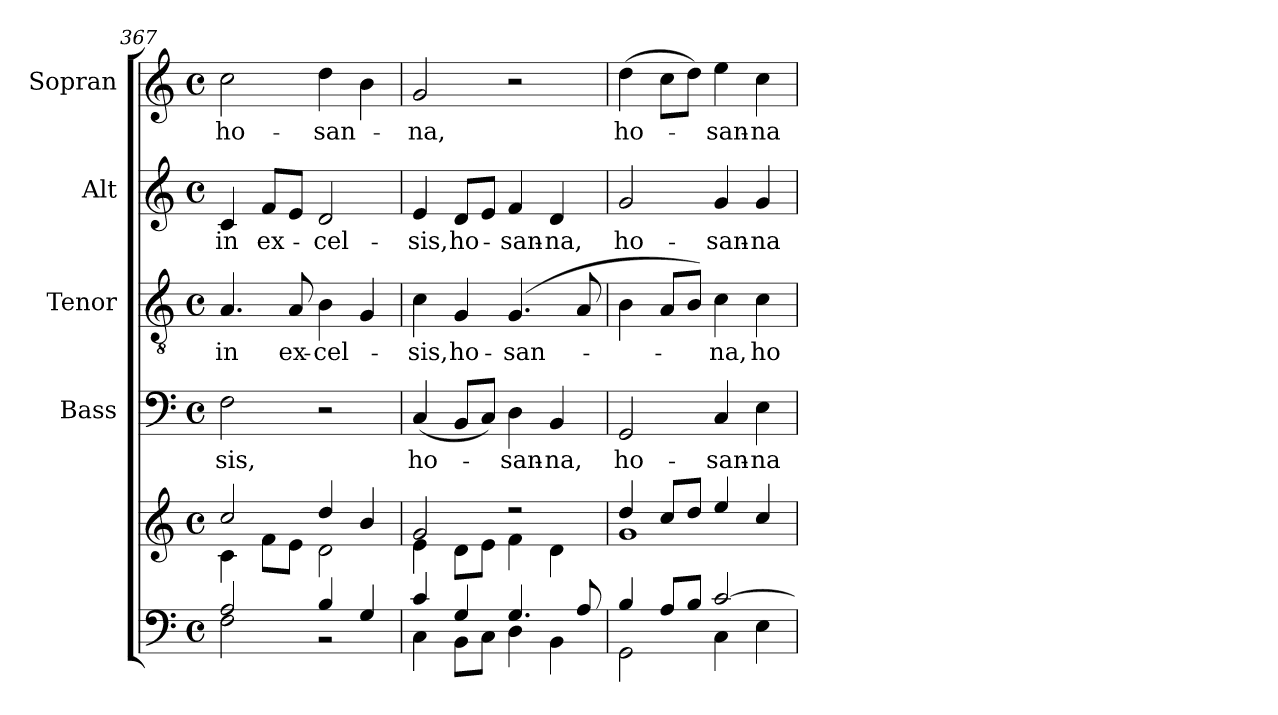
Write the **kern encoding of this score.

**kern	**kern	**kern	**text	**kern	**text	**kern	**text	**kern	**text
*part5	*part5	*part4	*part4	*part3	*part3	*part2	*part2	*part1	*part1
*staff6	*staff5	*staff4	*staff4	*staff3	*staff3	*staff2	*staff2	*staff1	*staff1
*	*	*I"Bass	*	*I"Tenor	*	*I"Alt	*	*I"Sopran	*
*	*	*I'B.	*	*I'T.	*	*I'A.	*	*I'S.	*
*clefF4	*clefG2	*clefF4	*	*clefGv2	*	*clefG2	*	*clefG2	*
*k[]	*k[]	*k[]	*	*k[]	*	*k[]	*	*k[]	*
*C:	*C:	*C:	*	*C:	*	*C:	*	*C:	*
*M4/4	*M4/4	*M4/4	*	*M4/4	*	*M4/4	*	*M4/4	*
*met(c)	*met(c)	*met(c)	*	*met(c)	*	*met(c)	*	*met(c)	*
=367	=367	=367	=367	=367	=367	=367	=367	=367	=367
*^	*^	*	*	*	*	*	*	*	*
!	!	!	!	!	!LO:LY:b	!	!LO:LY:b	!	!LO:LY:b	!	!LO:LY:b
2A/	2F\	2cc/	4c\	2F\	-sis,	4.A/	in	4c/	in	2cc\	ho-
!	!	!	!	!	!	!	!	!	!LO:LY:b	!	!
.	.	.	8f\L	.	.	.	.	8f/L	ex-	.	.
!	!	!	!	!	!	!	!LO:LY:b	!	!	!	!
.	.	.	8e\J	.	.	8A/	ex-	8e/J	.	.	.
!	!	!	!	!	!	!	!LO:LY:b	!	!LO:LY:b	!	!LO:LY:b
4B/	2rBB	4dd/	2d\	2r	.	4B\	-cel-	2d/	-cel-	4dd\	-san-
4G/	.	4b/	.	.	.	4G/	.	.	.	4b\	.
!!LO:PB:g=z
=368	=368	=368	=368	=368	=368	=368	=368	=368	=368	=368	=368
!	!	!	!	!	!LO:LY:b	!	!LO:LY:b	!	!LO:LY:b	!	!LO:LY:b
4c/	4C\	2g/	4e\	(<4C/	ho-	4c\	-sis,	4e/	-sis,	2g/	-na,
!	!	!	!	!	!	!	!LO:LY:b	!	!LO:LY:b	!	!
4G/	8BB\L	.	8d\L	8BB/L	.	4G/	ho-	8d/L	ho-	.	.
.	8C\J	.	8e\J	8C/J)	.	.	.	8e/J	.	.	.
!	!	!	!	!	!LO:LY:b	!	!LO:LY:b	!	!LO:LY:b	!	!
4.G/	4D\	2r	4f\	4D\	-san-	(4.G/	-san-	4f/	-san-	2r	.
!	!	!	!	!	!LO:LY:b	!	!	!	!LO:LY:b	!	!
.	4BB\	.	4d\	4BB/	-na,	.	.	4d/	-na,	.	.
8A/	.	.	.	.	.	8A/	.	.	.	.	.
=369	=369	=369	=369	=369	=369	=369	=369	=369	=369	=369	=369
!	!	!	!	!	!LO:LY:b	!	!	!	!LO:LY:b	!	!LO:LY:b
4B/	2GG\	4dd/	1g	2GG/	ho-	4B\	.	2g/	ho-	(>4dd\	ho-
8A/L	.	8cc/L	.	.	.	8A/L	.	.	.	8cc\L	.
8B/J	.	8dd/J	.	.	.	8B/J)	.	.	.	8dd\J)	.
!	!	!	!	!	!LO:LY:b	!	!LO:LY:b	!	!LO:LY:b	!	!LO:LY:b
[>2c/	4C\	4ee/	.	4C/	-san-	4c\	-na,	4g/	-san-	4ee\	-san-
!	!	!	!	!	!LO:LY:b	!	!LO:LY:b	!	!LO:LY:b	!	!LO:LY:b
.	4E\	4cc/	.	4E\	-na	4c\	ho-	4g/	-na	4cc\	-na
*v	*v	*	*	*	*	*	*	*	*	*	*
*	*v	*v	*	*	*	*	*	*	*	*
=	=	=	=	=	=	=	=	=	=
*-	*-	*-	*-	*-	*-	*-	*-	*-	*-
